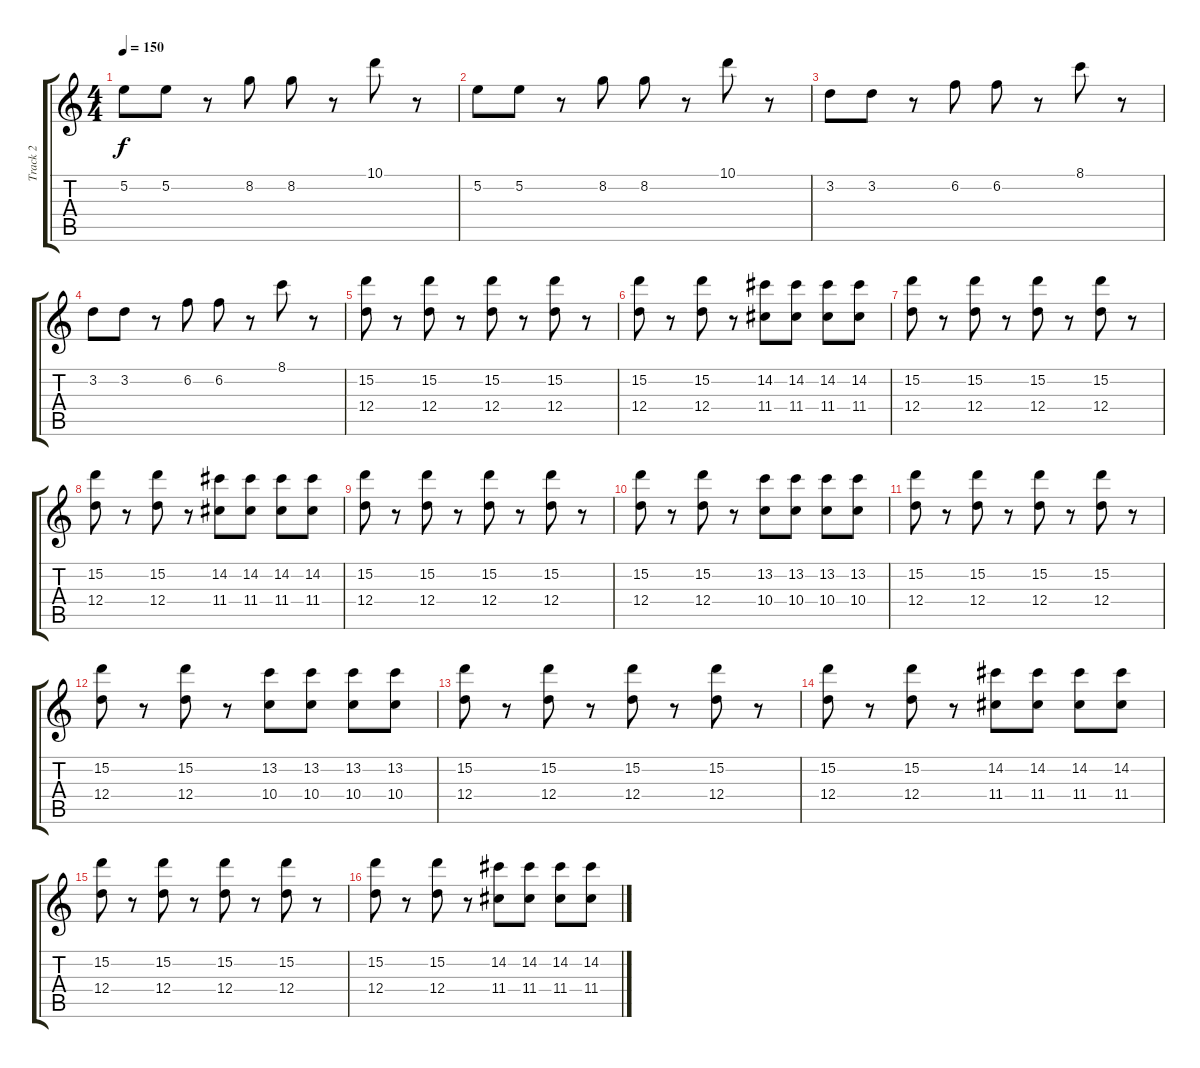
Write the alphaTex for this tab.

\track ("Track 2" "Track 2") {instrument overdrivenguitar}
\staff {score tabs}
\tuning (E4 B3 G3 D3 A2 E2) {hide}
\ts (4 4)
\tempo 150
\clef g2
\ks c
5.2.8{dy f} 5.2.8 r.8 8.2.8 8.2.8 r.8 10.1.8 r.8 |
5.2.8 5.2.8 r.8 8.2.8 8.2.8 r.8 10.1.8 r.8 |
3.2.8 3.2.8 r.8 6.2.8 6.2.8 r.8 8.1.8 r.8 |
3.2.8 3.2.8 r.8 6.2.8 6.2.8 r.8 8.1.8 r.8 |
(15.2 12.4).8 r.8 (15.2 12.4).8 r.8 (15.2 12.4).8 r.8 (15.2 12.4).8 r.8 |
(15.2 12.4).8 r.8 (15.2 12.4).8 r.8 (14.2 11.4).8 (14.2 11.4).8 (14.2 11.4).8 (14.2 11.4).8 |
(15.2 12.4).8 r.8 (15.2 12.4).8 r.8 (15.2 12.4).8 r.8 (15.2 12.4).8 r.8 |
(15.2 12.4).8 r.8 (15.2 12.4).8 r.8 (14.2 11.4).8 (14.2 11.4).8 (14.2 11.4).8 (14.2 11.4).8 |
(15.2 12.4).8 r.8 (15.2 12.4).8 r.8 (15.2 12.4).8 r.8 (15.2 12.4).8 r.8 |
(15.2 12.4).8 r.8 (15.2 12.4).8 r.8 (13.2 10.4).8 (13.2 10.4).8 (13.2 10.4).8 (13.2 10.4).8 |
(15.2 12.4).8 r.8 (15.2 12.4).8 r.8 (15.2 12.4).8 r.8 (15.2 12.4).8 r.8 |
(15.2 12.4).8 r.8 (15.2 12.4).8 r.8 (13.2 10.4).8 (13.2 10.4).8 (13.2 10.4).8 (13.2 10.4).8 |
(15.2 12.4).8 r.8 (15.2 12.4).8 r.8 (15.2 12.4).8 r.8 (15.2 12.4).8 r.8 |
(15.2 12.4).8 r.8 (15.2 12.4).8 r.8 (14.2 11.4).8 (14.2 11.4).8 (14.2 11.4).8 (14.2 11.4).8 |
(15.2 12.4).8 r.8 (15.2 12.4).8 r.8 (15.2 12.4).8 r.8 (15.2 12.4).8 r.8 |
(15.2 12.4).8 r.8 (15.2 12.4).8 r.8 (14.2 11.4).8 (14.2 11.4).8 (14.2 11.4).8 (14.2 11.4).8
